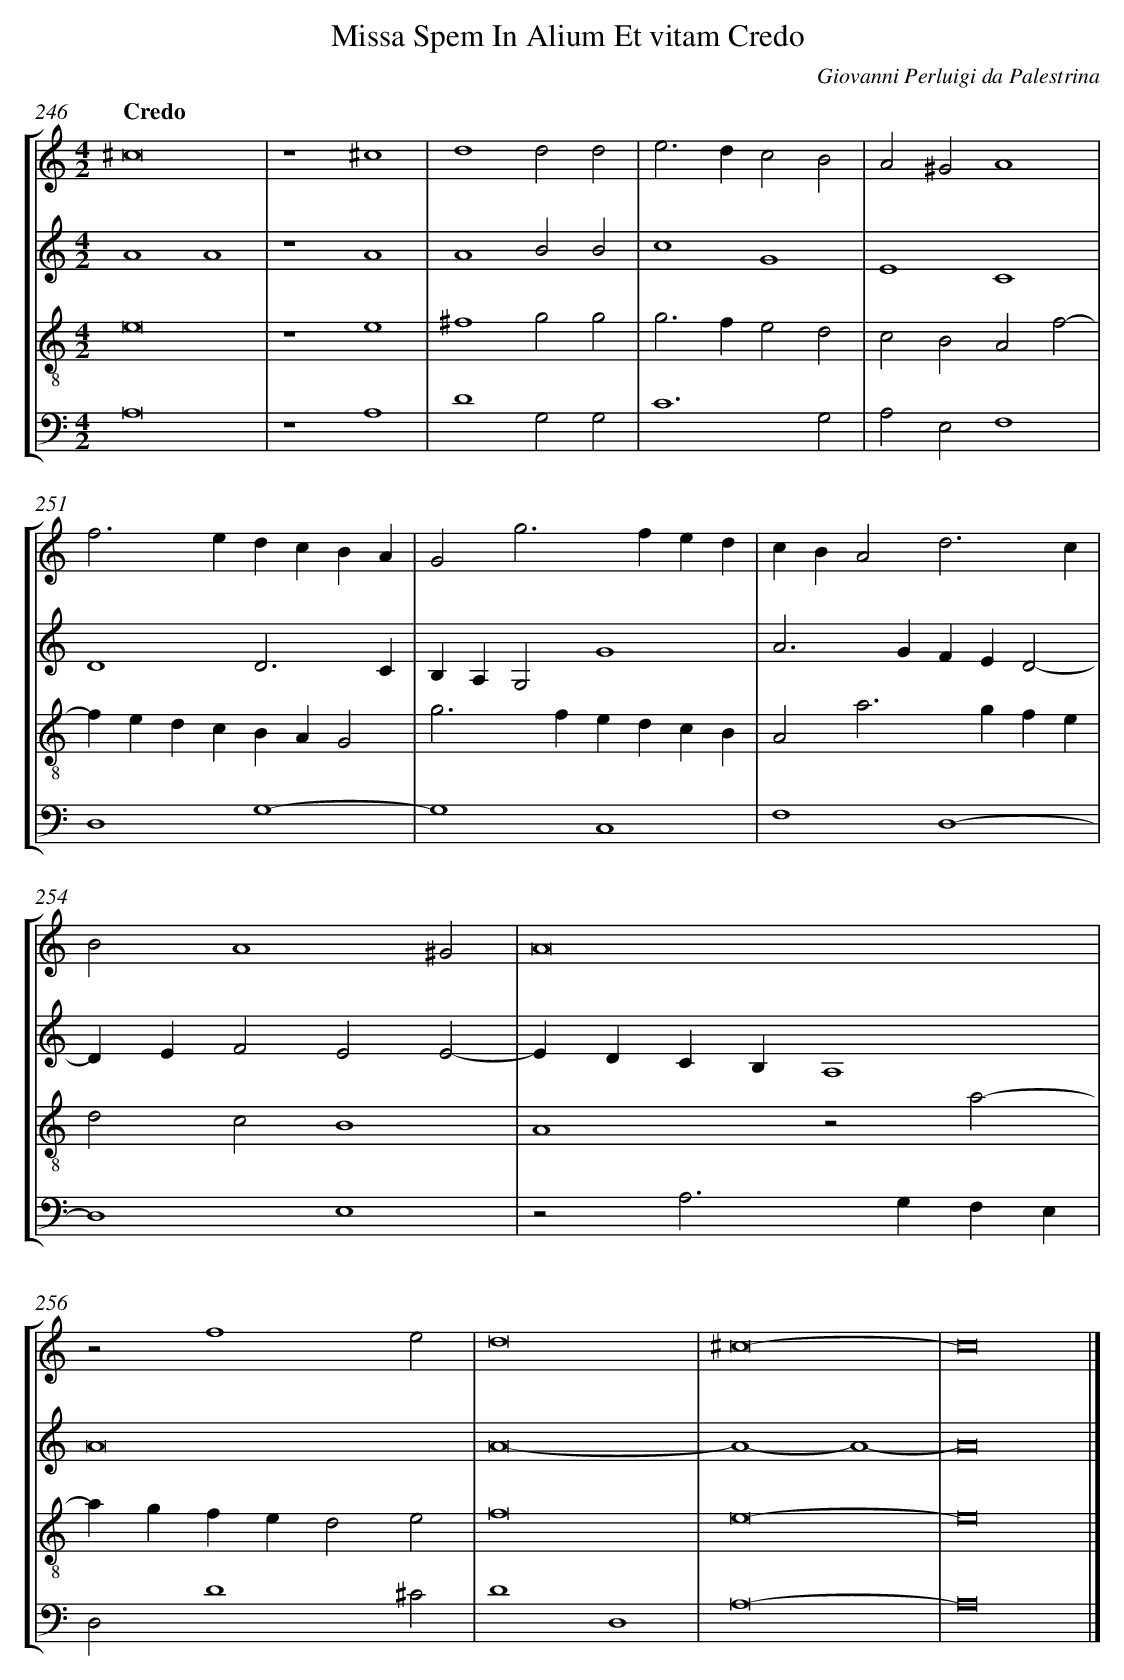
X:1
T: Missa Spem In Alium Et vitam Credo
C: Giovanni Perluigi da Palestrina
L: 1/4
M: 4/2
Q: "Credo"
%%staves [1 2 3 4]
V: 1 clef=treble
V: 2 clef=treble
V: 3 clef=treble-8
V: 4 clef=bass
K: C
[V:1] ^c8 |
[V:2] A4A4 |
[V:3] e8 |
[V:4] A,8 |
[V:1] z4^c4 |
[V:2] z4A4 |
[V:3] z4e4 |
[V:4] z4A,4 |
[V:1] d4d2d2 |
[V:2] A4B2B2 |
[V:3] ^f4g2g2 |
[V:4] D4G,2G,2 |
[V:1] e2>d2c2B2 |
[V:2] c4G4 |
[V:3] g2>f2e2d2 |
[V:4] C6G,2 |
[V:1] A2^G2A4 |
[V:2] E4C4 |
[V:3] c2B2A2f2- |
[V:4] A,2E,2F,4 |
[V:1] f2>e2dcBA |
[V:2] D4D3C |
[V:3] fedcBAG2 |
[V:4] D,4G,4- |
[V:1] G2g2>f2ed |
[V:2] B,A,G,2G4 |
[V:3] g2>f2edcB |
[V:4] G,4C,4 |
[V:1] cBA2d3c |
[V:2] A2>G2FED2- |
[V:3] A2a2>g2fe |
[V:4] F,4D,4- |
[V:1] B2A4^G2 |
[V:2] DEF2E2E2- |
[V:3] d2c2B4 |
[V:4] D,4E,4 |
[V:1] A8 |
[V:2] EDCB,A,4 |
[V:3] A4z2a2- |
[V:4] z2A,2>G,2F,E, |
[V:1] z2f4e2 |
[V:2] A8 |
[V:3] agfed2e2 |
[V:4] D,2D4^C2 |
[V:1] d8 |
[V:2] A8- |
[V:3] f8 |
[V:4] D4D,4 |
[V:1] ^c8- |
[V:2] A4-A4- |
[V:3] e8- |
[V:4] A,8- |
[V:1] c8 |]
[V:2] A8 |]
[V:3] e8 |]
[V:4] A,8 |]
